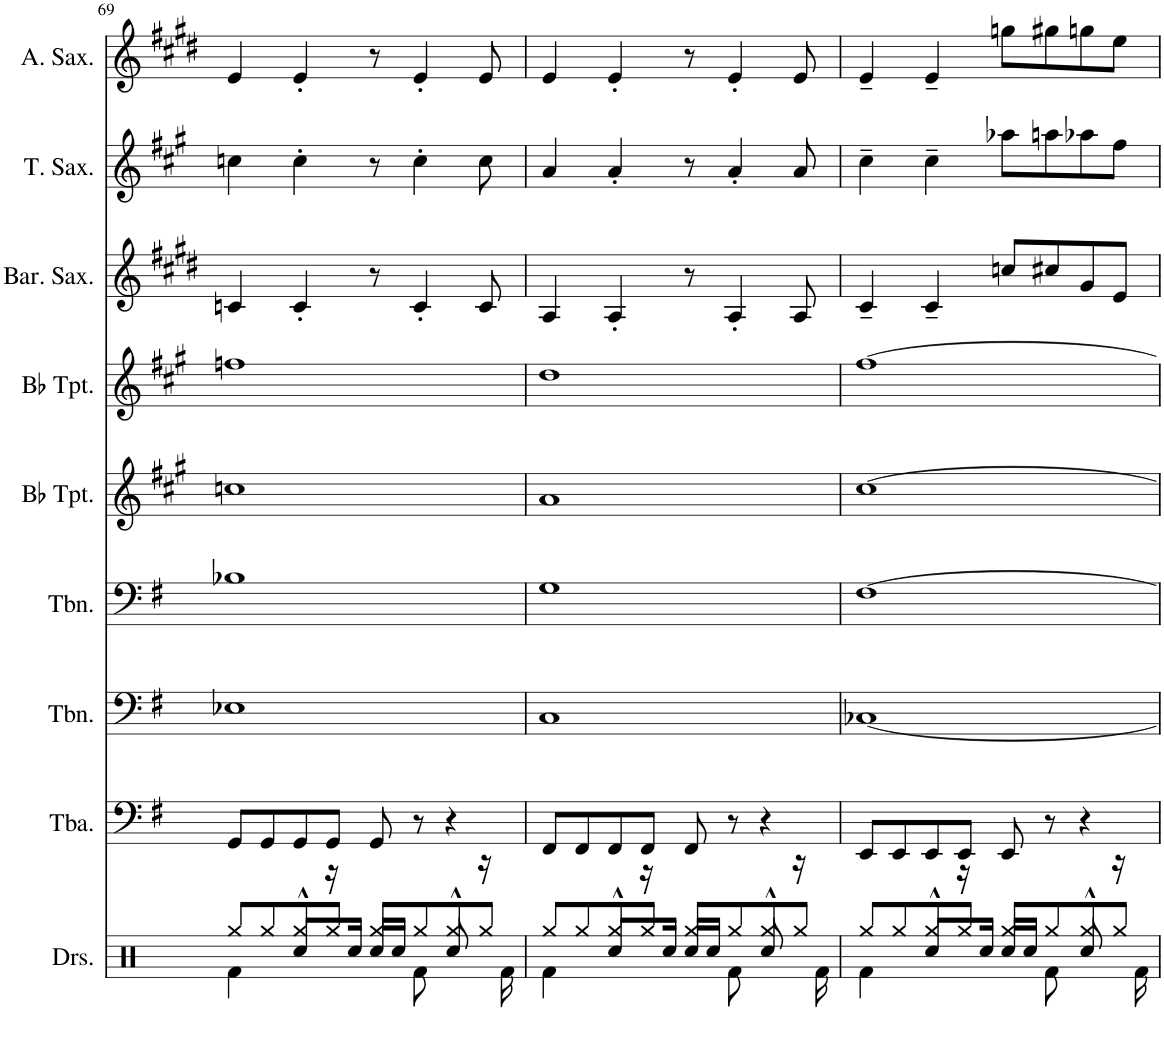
**kern	**kern	**kern	**kern	**kern	**kern	**kern	**kern	**kern
*part9	*part8	*part7	*part6	*part5	*part4	*part3	*part2	*part1
*staff9	*staff8	*staff7	*staff6	*staff5	*staff4	*staff3	*staff2	*staff1
*I"Drumset	*I"Tuba	*I"Trombone	*I"Trombone	*I"Bb Trumpet	*I"Bb Trumpet	*I"Baritone Saxophone	*I"Tenor Saxophone	*I"Alto Saxophone
*I'Drs.	*I'Tba.	*I'Tbn.	*I'Tbn.	*I'Bb Tpt.	*I'Bb Tpt.	*I'Bar. Sax.	*I'T. Sax.	*I'A. Sax.
!!LO:PB:g=z
*clefX	*clefF4	*clefF4	*clefF4	*clefG2	*clefG2	*clefG2	*clefG2	*clefG2
*	*	*	*	*Trd1c2	*Trd1c2	*Trd12c21	*Trd8c14	*Trd5c9
*k[]	*k[f#]	*k[f#]	*k[f#]	*k[f#c#g#]	*k[f#c#g#]	*k[f#c#g#d#]	*k[f#c#g#]	*k[f#c#g#d#]
*M4/4	*M4/4	*M4/4	*M4/4	*M4/4	*M4/4	*M4/4	*M4/4	*M4/4
=69	=69	=69	=69	=69	=69	=69	=69	=69
*^	*	*	*	*	*	*	*	*
*	*^	*	*	*	*	*	*	*	*
4Rf\	4ryy	8Rgg/L	8GG/L	1E-X	1B-X	1ccn	1ffn	4cn/	4ccn\	4e/
.	.	8Rgg/	8GG/	.	.	.	.	.	.	.
4.ryy	8Rcc^^/L	8Rgg/	8GG/	.	.	.	.	4c'/	4cc'\	4e'/
.	16r	8Rgg/J	8GG/J	.	.	.	.	.	.	.
.	16Rcc/JJ	.	.	.	.	.	.	.	.	.
!	!LO:N:head=solid	!	!	!	!	!	!	!	!	!
.	16Rcc/LL	8Rgg/L	8GG/	.	.	.	.	8r	8r	8r
.	16Rcc/JJ	.	.	.	.	.	.	.	.	.
8Rf\	8ryy	8Rgg/	8r	.	.	.	.	4c'/	4cc'\	4e'/
8ryy	8Rcc^^/	8Rgg/	4r	.	.	.	.	.	.	.
16r	8ryy	8Rgg/J	.	.	.	.	.	8c/	8cc\	8e/
16Rf\	.	.	.	.	.	.	.	.	.	.
=70	=70	=70	=70	=70	=70	=70	=70	=70	=70	=70
4Rf\	4ryy	8Rgg/L	8FF#/L	1C	1G	1a	1dd	4A/	4a/	4e/
.	.	8Rgg/	8FF#/	.	.	.	.	.	.	.
4.ryy	8Rcc^^/L	8Rgg/	8FF#/	.	.	.	.	4A'/	4a'/	4e'/
.	16r	8Rgg/J	8FF#/J	.	.	.	.	.	.	.
.	16Rcc/JJ	.	.	.	.	.	.	.	.	.
!	!LO:N:head=solid	!	!	!	!	!	!	!	!	!
.	16Rcc/LL	8Rgg/L	8FF#/	.	.	.	.	8r	8r	8r
.	16Rcc/JJ	.	.	.	.	.	.	.	.	.
8Rf\	8ryy	8Rgg/	8r	.	.	.	.	4A'/	4a'/	4e'/
8ryy	8Rcc^^/	8Rgg/	4r	.	.	.	.	.	.	.
16r	8ryy	8Rgg/J	.	.	.	.	.	8A/	8a/	8e/
16Rf\	.	.	.	.	.	.	.	.	.	.
=71	=71	=71	=71	=71	=71	=71	=71	=71	=71	=71
4Rf\	4ryy	8Rgg/L	8EE/L	[1C-X	[1F#	[1cc#	[1ff#	4c#~/	4cc#~\	4e~/
.	.	8Rgg/	8EE/	.	.	.	.	.	.	.
4.ryy	8Rcc^^/L	8Rgg/	8EE/	.	.	.	.	4c#~/	4cc#~\	4e~/
.	16r	8Rgg/J	8EE/J	.	.	.	.	.	.	.
.	16Rcc/JJ	.	.	.	.	.	.	.	.	.
!	!LO:N:head=solid	!	!	!	!	!	!	!	!	!
.	16Rcc/LL	8Rgg/L	8EE/	.	.	.	.	8ccn/L	8aa-X\L	8ggn\L
.	16Rcc/JJ	.	.	.	.	.	.	.	.	.
8Rf\	8ryy	8Rgg/	8r	.	.	.	.	8cc#X/	8aan\	8gg#X\
8ryy	8Rcc^^/	8Rgg/	4r	.	.	.	.	8g#/	8aa-X\	8ggn\
16r	8ryy	8Rgg/J	.	.	.	.	.	8e/J	8ff#\J	8ee\J
16Rf\	.	.	.	.	.	.	.	.	.	.
*v	*v	*v	*	*	*	*	*	*	*	*
=	=	=	=	=	=	=	=	=
*-	*-	*-	*-	*-	*-	*-	*-	*-
